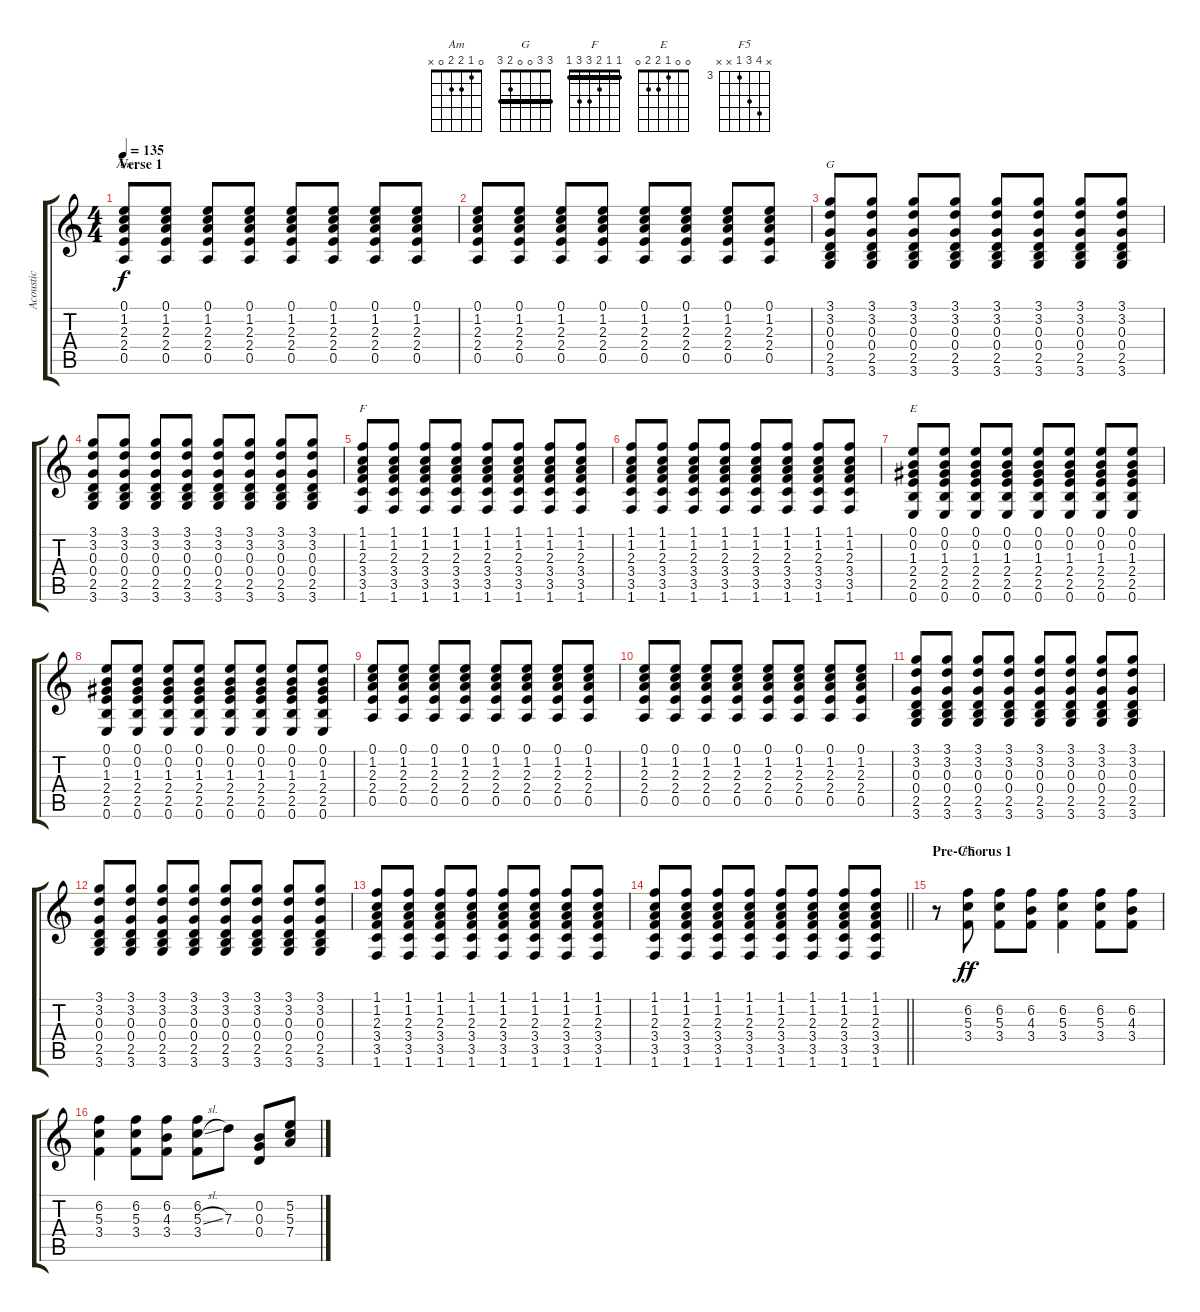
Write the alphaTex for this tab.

\track ("Acoustic" "Acoustic") {mute instrument acousticguitarnylon}
\staff {score tabs}
\tuning (E4 B3 G3 D3 A2 E2) {hide}
\chord ("Am" 0 1 2 2 0 x)
\chord ("G" 3 3 0 0 2 3) {barre 3}
\chord ("F" 1 1 2 3 3 1) {barre 1}
\chord ("E" 0 0 1 2 2 0)
\chord ("F5" x 6 5 3 x x) {firstfret 3}
\ts (4 4)
\section ("" "Verse 1")
\tempo 135
\clef g2
\ks c
(0.1 1.2 2.3 2.4 0.5).8{ch "Am" dy f} (0.1 1.2 2.3 2.4 0.5).8 (0.1 1.2 2.3 2.4 0.5).8 (0.1 1.2 2.3 2.4 0.5).8 (0.1 1.2 2.3 2.4 0.5).8 (0.1 1.2 2.3 2.4 0.5).8 (0.1 1.2 2.3 2.4 0.5).8 (0.1 1.2 2.3 2.4 0.5).8 |
(0.1 1.2 2.3 2.4 0.5).8 (0.1 1.2 2.3 2.4 0.5).8 (0.1 1.2 2.3 2.4 0.5).8 (0.1 1.2 2.3 2.4 0.5).8 (0.1 1.2 2.3 2.4 0.5).8 (0.1 1.2 2.3 2.4 0.5).8 (0.1 1.2 2.3 2.4 0.5).8 (0.1 1.2 2.3 2.4 0.5).8 |
(3.1 3.2 0.3 0.4 2.5 3.6).8{ch "G"} (3.1 3.2 0.3 0.4 2.5 3.6).8 (3.1 3.2 0.3 0.4 2.5 3.6).8 (3.1 3.2 0.3 0.4 2.5 3.6).8 (3.1 3.2 0.3 0.4 2.5 3.6).8 (3.1 3.2 0.3 0.4 2.5 3.6).8 (3.1 3.2 0.3 0.4 2.5 3.6).8 (3.1 3.2 0.3 0.4 2.5 3.6).8 |
(3.1 3.2 0.3 0.4 2.5 3.6).8 (3.1 3.2 0.3 0.4 2.5 3.6).8 (3.1 3.2 0.3 0.4 2.5 3.6).8 (3.1 3.2 0.3 0.4 2.5 3.6).8 (3.1 3.2 0.3 0.4 2.5 3.6).8 (3.1 3.2 0.3 0.4 2.5 3.6).8 (3.1 3.2 0.3 0.4 2.5 3.6).8 (3.1 3.2 0.3 0.4 2.5 3.6).8 |
(1.1 1.2 2.3 3.4 3.5 1.6).8{ch "F"} (1.1 1.2 2.3 3.4 3.5 1.6).8 (1.1 1.2 2.3 3.4 3.5 1.6).8 (1.1 1.2 2.3 3.4 3.5 1.6).8 (1.1 1.2 2.3 3.4 3.5 1.6).8 (1.1 1.2 2.3 3.4 3.5 1.6).8 (1.1 1.2 2.3 3.4 3.5 1.6).8 (1.1 1.2 2.3 3.4 3.5 1.6).8 |
(1.1 1.2 2.3 3.4 3.5 1.6).8 (1.1 1.2 2.3 3.4 3.5 1.6).8 (1.1 1.2 2.3 3.4 3.5 1.6).8 (1.1 1.2 2.3 3.4 3.5 1.6).8 (1.1 1.2 2.3 3.4 3.5 1.6).8 (1.1 1.2 2.3 3.4 3.5 1.6).8 (1.1 1.2 2.3 3.4 3.5 1.6).8 (1.1 1.2 2.3 3.4 3.5 1.6).8 |
(0.1 0.2 1.3 2.4 2.5 0.6).8{ch "E"} (0.1 0.2 1.3 2.4 2.5 0.6).8 (0.1 0.2 1.3 2.4 2.5 0.6).8 (0.1 0.2 1.3 2.4 2.5 0.6).8 (0.1 0.2 1.3 2.4 2.5 0.6).8 (0.1 0.2 1.3 2.4 2.5 0.6).8 (0.1 0.2 1.3 2.4 2.5 0.6).8 (0.1 0.2 1.3 2.4 2.5 0.6).8 |
(0.1 0.2 1.3 2.4 2.5 0.6).8 (0.1 0.2 1.3 2.4 2.5 0.6).8 (0.1 0.2 1.3 2.4 2.5 0.6).8 (0.1 0.2 1.3 2.4 2.5 0.6).8 (0.1 0.2 1.3 2.4 2.5 0.6).8 (0.1 0.2 1.3 2.4 2.5 0.6).8 (0.1 0.2 1.3 2.4 2.5 0.6).8 (0.1 0.2 1.3 2.4 2.5 0.6).8 |
(0.1 1.2 2.3 2.4 0.5).8 (0.1 1.2 2.3 2.4 0.5).8 (0.1 1.2 2.3 2.4 0.5).8 (0.1 1.2 2.3 2.4 0.5).8 (0.1 1.2 2.3 2.4 0.5).8 (0.1 1.2 2.3 2.4 0.5).8 (0.1 1.2 2.3 2.4 0.5).8 (0.1 1.2 2.3 2.4 0.5).8 |
(0.1 1.2 2.3 2.4 0.5).8 (0.1 1.2 2.3 2.4 0.5).8 (0.1 1.2 2.3 2.4 0.5).8 (0.1 1.2 2.3 2.4 0.5).8 (0.1 1.2 2.3 2.4 0.5).8 (0.1 1.2 2.3 2.4 0.5).8 (0.1 1.2 2.3 2.4 0.5).8 (0.1 1.2 2.3 2.4 0.5).8 |
(3.1 3.2 0.3 0.4 2.5 3.6).8 (3.1 3.2 0.3 0.4 2.5 3.6).8 (3.1 3.2 0.3 0.4 2.5 3.6).8 (3.1 3.2 0.3 0.4 2.5 3.6).8 (3.1 3.2 0.3 0.4 2.5 3.6).8 (3.1 3.2 0.3 0.4 2.5 3.6).8 (3.1 3.2 0.3 0.4 2.5 3.6).8 (3.1 3.2 0.3 0.4 2.5 3.6).8 |
(3.1 3.2 0.3 0.4 2.5 3.6).8 (3.1 3.2 0.3 0.4 2.5 3.6).8 (3.1 3.2 0.3 0.4 2.5 3.6).8 (3.1 3.2 0.3 0.4 2.5 3.6).8 (3.1 3.2 0.3 0.4 2.5 3.6).8 (3.1 3.2 0.3 0.4 2.5 3.6).8 (3.1 3.2 0.3 0.4 2.5 3.6).8 (3.1 3.2 0.3 0.4 2.5 3.6).8 |
(1.1 1.2 2.3 3.4 3.5 1.6).8 (1.1 1.2 2.3 3.4 3.5 1.6).8 (1.1 1.2 2.3 3.4 3.5 1.6).8 (1.1 1.2 2.3 3.4 3.5 1.6).8 (1.1 1.2 2.3 3.4 3.5 1.6).8 (1.1 1.2 2.3 3.4 3.5 1.6).8 (1.1 1.2 2.3 3.4 3.5 1.6).8 (1.1 1.2 2.3 3.4 3.5 1.6).8 |
\barLineRight lightlight
(1.1 1.2 2.3 3.4 3.5 1.6).8 (1.1 1.2 2.3 3.4 3.5 1.6).8 (1.1 1.2 2.3 3.4 3.5 1.6).8 (1.1 1.2 2.3 3.4 3.5 1.6).8 (1.1 1.2 2.3 3.4 3.5 1.6).8 (1.1 1.2 2.3 3.4 3.5 1.6).8 (1.1 1.2 2.3 3.4 3.5 1.6).8 (1.1 1.2 2.3 3.4 3.5 1.6).8 |
\section ("" "Pre-Chorus 1")
r.8 (6.2 5.3 3.4).8{ch "F5" dy ff} (6.2 5.3 3.4).8 (6.2 4.3 3.4).8 (6.2 5.3 3.4).4 (6.2 5.3 3.4).8 (6.2 4.3 3.4).8 |
(6.2 5.3 3.4).4 (6.2 5.3 3.4).8 (6.2 4.3 3.4).8 (6.2 5.3{sl} 3.4).8 7.3.8 (0.2 0.3 0.4).8 (5.2 5.3 7.4).8
